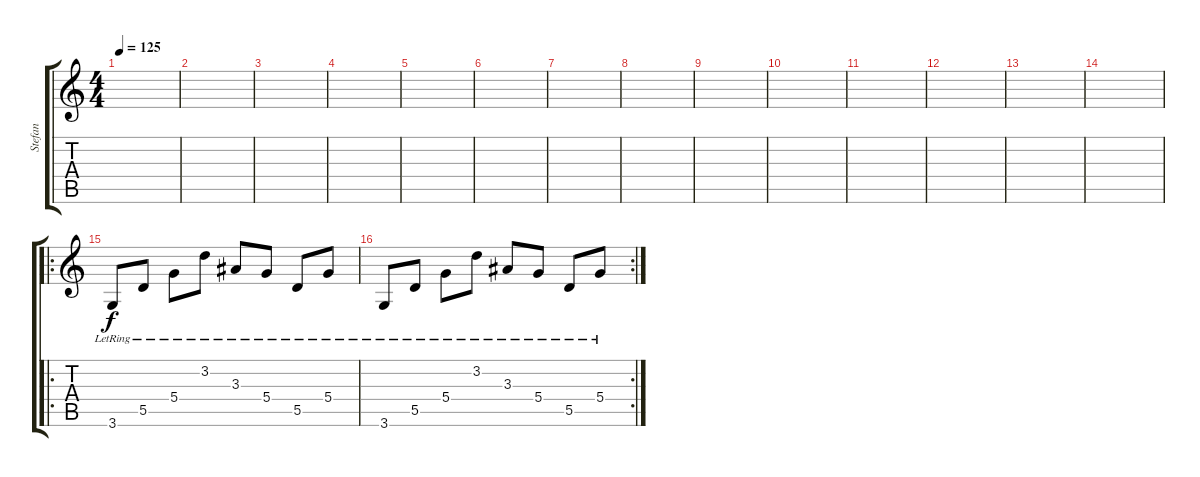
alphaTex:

\track ("Stefan" "Stefan") {instrument electricguitarclean}
\staff {score tabs}
\tuning (E4 B3 G3 D3 A2 E2) {hide}
\ts (4 4)
\tempo 125
\clef g2
\ks c
|
|
|
|
|
|
|
|
|
|
|
|
|
|
\ro
3.6{lr}.8{instrument electricguitarclean} 5.5{lr}.8 5.4{lr}.8 3.2{lr}.8 3.3{lr}.8 5.4{lr}.8 5.5{lr}.8 5.4{lr}.8 |
\rc 2
3.6{lr}.8{instrument electricguitarclean} 5.5{lr}.8 5.4{lr}.8 3.2{lr}.8 3.3{lr}.8 5.4{lr}.8 5.5{lr}.8 5.4{lr}.8
